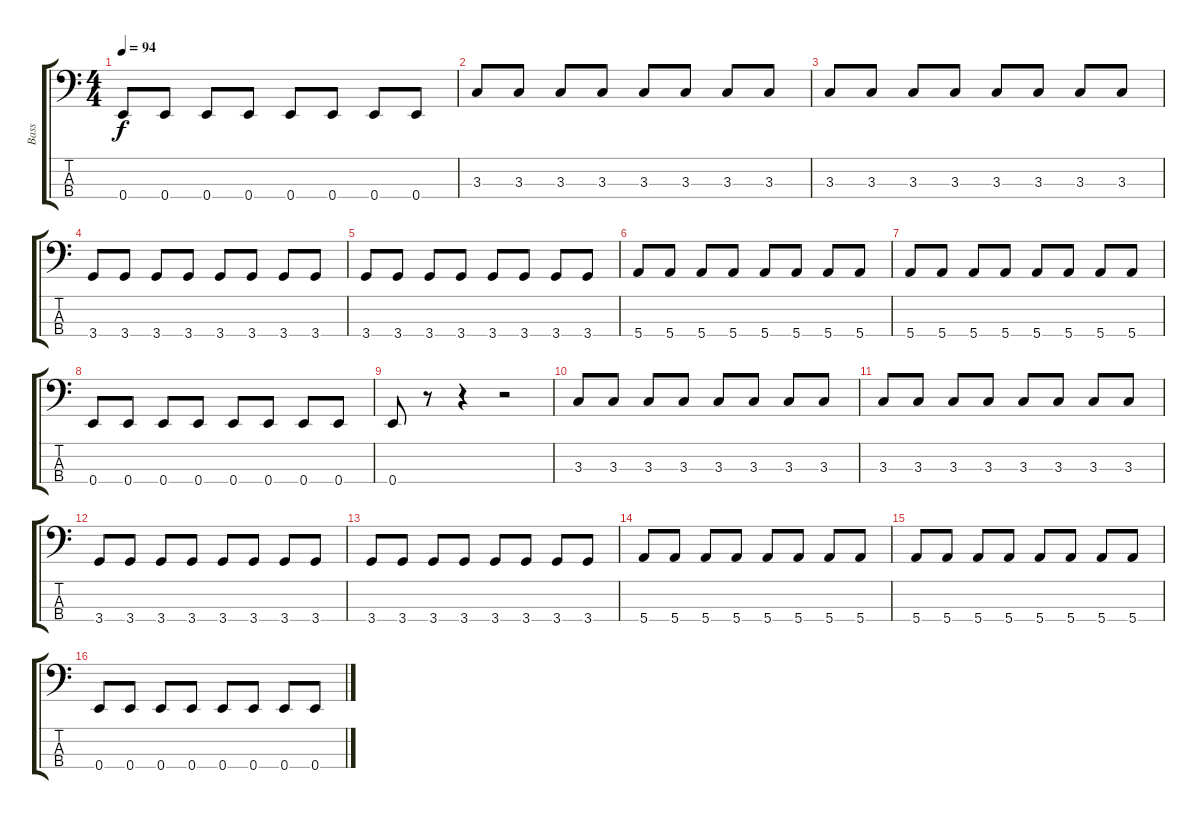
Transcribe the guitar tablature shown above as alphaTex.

\track ("Bass" "Bass") {instrument acousticguitarnylon}
\staff {score tabs}
\tuning (G2 D2 A1 E1) {hide}
\ts (4 4)
\tempo 94
\clef f4
\ks c
0.4.8{dy f} 0.4.8 0.4.8 0.4.8 0.4.8 0.4.8 0.4.8 0.4.8 |
3.3.8 3.3.8 3.3.8 3.3.8 3.3.8 3.3.8 3.3.8 3.3.8 |
3.3.8 3.3.8 3.3.8 3.3.8 3.3.8 3.3.8 3.3.8 3.3.8 |
3.4.8 3.4.8 3.4.8 3.4.8 3.4.8 3.4.8 3.4.8 3.4.8 |
3.4.8 3.4.8 3.4.8 3.4.8 3.4.8 3.4.8 3.4.8 3.4.8 |
5.4.8 5.4.8 5.4.8 5.4.8 5.4.8 5.4.8 5.4.8 5.4.8 |
5.4.8 5.4.8 5.4.8 5.4.8 5.4.8 5.4.8 5.4.8 5.4.8 |
0.4.8 0.4.8 0.4.8 0.4.8 0.4.8 0.4.8 0.4.8 0.4.8 |
0.4.8 r.8 r.4 r.2 |
3.3.8 3.3.8 3.3.8 3.3.8 3.3.8 3.3.8 3.3.8 3.3.8 |
3.3.8 3.3.8 3.3.8 3.3.8 3.3.8 3.3.8 3.3.8 3.3.8 |
3.4.8 3.4.8 3.4.8 3.4.8 3.4.8 3.4.8 3.4.8 3.4.8 |
3.4.8 3.4.8 3.4.8 3.4.8 3.4.8 3.4.8 3.4.8 3.4.8 |
5.4.8 5.4.8 5.4.8 5.4.8 5.4.8 5.4.8 5.4.8 5.4.8 |
5.4.8 5.4.8 5.4.8 5.4.8 5.4.8 5.4.8 5.4.8 5.4.8 |
0.4.8 0.4.8 0.4.8 0.4.8 0.4.8 0.4.8 0.4.8 0.4.8
